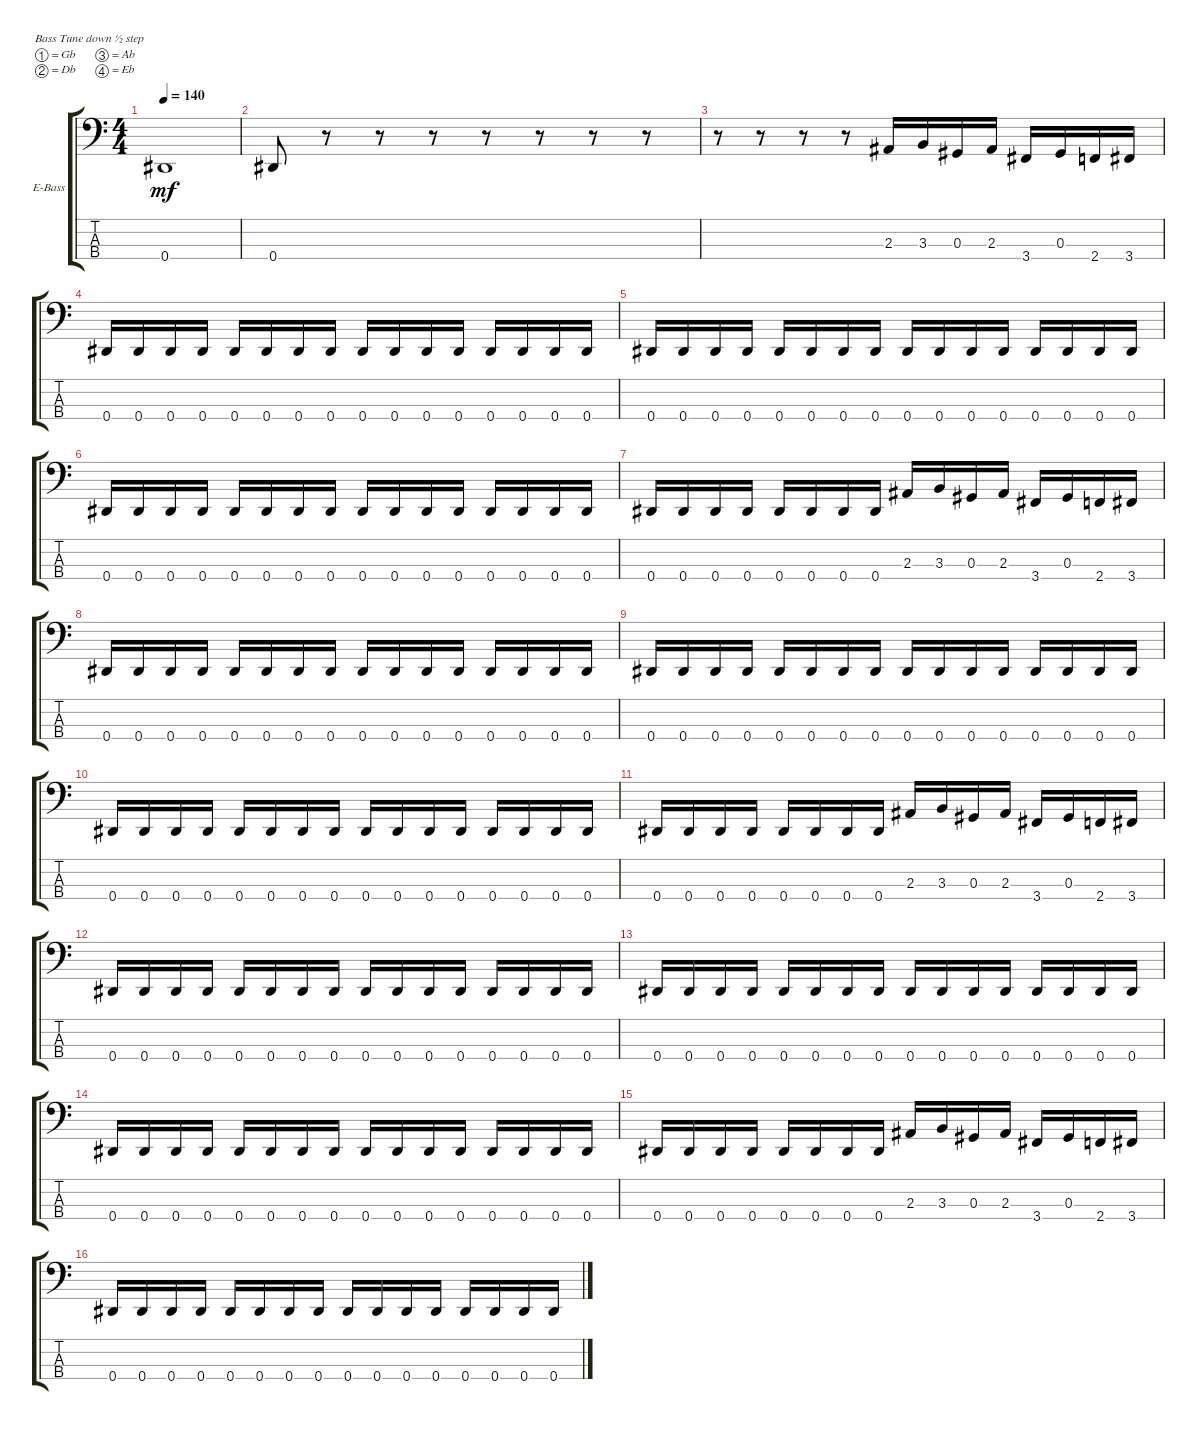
\bracketExtendMode groupsimilarinstruments
\firstSystemTrackNameOrientation horizontal
\otherSystemsTrackNameOrientation horizontal
\track ("Electric Bass" "E-Bass") {instrument electricbassfinger}
\staff {score tabs}
\tuning (Gb2 Db2 Ab1 Eb1)
\ts (4 4)
\tempo 140
\clef f4
\ks c
0.4{t}.1{dy mf} |
0.4.8 r.8 r.8 r.8 r.8 r.8 r.8 r.8 |
r.8 r.8 r.8 r.8 2.3.16 3.3.16 0.3.16 2.3.16 3.4.16 0.3.16 2.4.16 3.4.16 |
0.4.16 0.4.16 0.4.16 0.4.16 0.4.16 0.4.16 0.4.16 0.4.16 0.4.16 0.4.16 0.4.16 0.4.16 0.4.16 0.4.16 0.4.16 0.4.16 |
0.4.16 0.4.16 0.4.16 0.4.16 0.4.16 0.4.16 0.4.16 0.4.16 0.4.16 0.4.16 0.4.16 0.4.16 0.4.16 0.4.16 0.4.16 0.4.16 |
0.4.16 0.4.16 0.4.16 0.4.16 0.4.16 0.4.16 0.4.16 0.4.16 0.4.16 0.4.16 0.4.16 0.4.16 0.4.16 0.4.16 0.4.16 0.4.16 |
0.4.16 0.4.16 0.4.16 0.4.16 0.4.16 0.4.16 0.4.16 0.4.16 2.3.16 3.3.16 0.3.16 2.3.16 3.4.16 0.3.16 2.4.16 3.4.16 |
0.4.16 0.4.16 0.4.16 0.4.16 0.4.16 0.4.16 0.4.16 0.4.16 0.4.16 0.4.16 0.4.16 0.4.16 0.4.16 0.4.16 0.4.16 0.4.16 |
0.4.16 0.4.16 0.4.16 0.4.16 0.4.16 0.4.16 0.4.16 0.4.16 0.4.16 0.4.16 0.4.16 0.4.16 0.4.16 0.4.16 0.4.16 0.4.16 |
0.4.16 0.4.16 0.4.16 0.4.16 0.4.16 0.4.16 0.4.16 0.4.16 0.4.16 0.4.16 0.4.16 0.4.16 0.4.16 0.4.16 0.4.16 0.4.16 |
0.4.16 0.4.16 0.4.16 0.4.16 0.4.16 0.4.16 0.4.16 0.4.16 2.3.16 3.3.16 0.3.16 2.3.16 3.4.16 0.3.16 2.4.16 3.4.16 |
0.4.16 0.4.16 0.4.16 0.4.16 0.4.16 0.4.16 0.4.16 0.4.16 0.4.16 0.4.16 0.4.16 0.4.16 0.4.16 0.4.16 0.4.16 0.4.16 |
0.4.16 0.4.16 0.4.16 0.4.16 0.4.16 0.4.16 0.4.16 0.4.16 0.4.16 0.4.16 0.4.16 0.4.16 0.4.16 0.4.16 0.4.16 0.4.16 |
0.4.16 0.4.16 0.4.16 0.4.16 0.4.16 0.4.16 0.4.16 0.4.16 0.4.16 0.4.16 0.4.16 0.4.16 0.4.16 0.4.16 0.4.16 0.4.16 |
0.4.16 0.4.16 0.4.16 0.4.16 0.4.16 0.4.16 0.4.16 0.4.16 2.3.16 3.3.16 0.3.16 2.3.16 3.4.16 0.3.16 2.4.16 3.4.16 |
0.4.16 0.4.16 0.4.16 0.4.16 0.4.16 0.4.16 0.4.16 0.4.16 0.4.16 0.4.16 0.4.16 0.4.16 0.4.16 0.4.16 0.4.16 0.4.16
